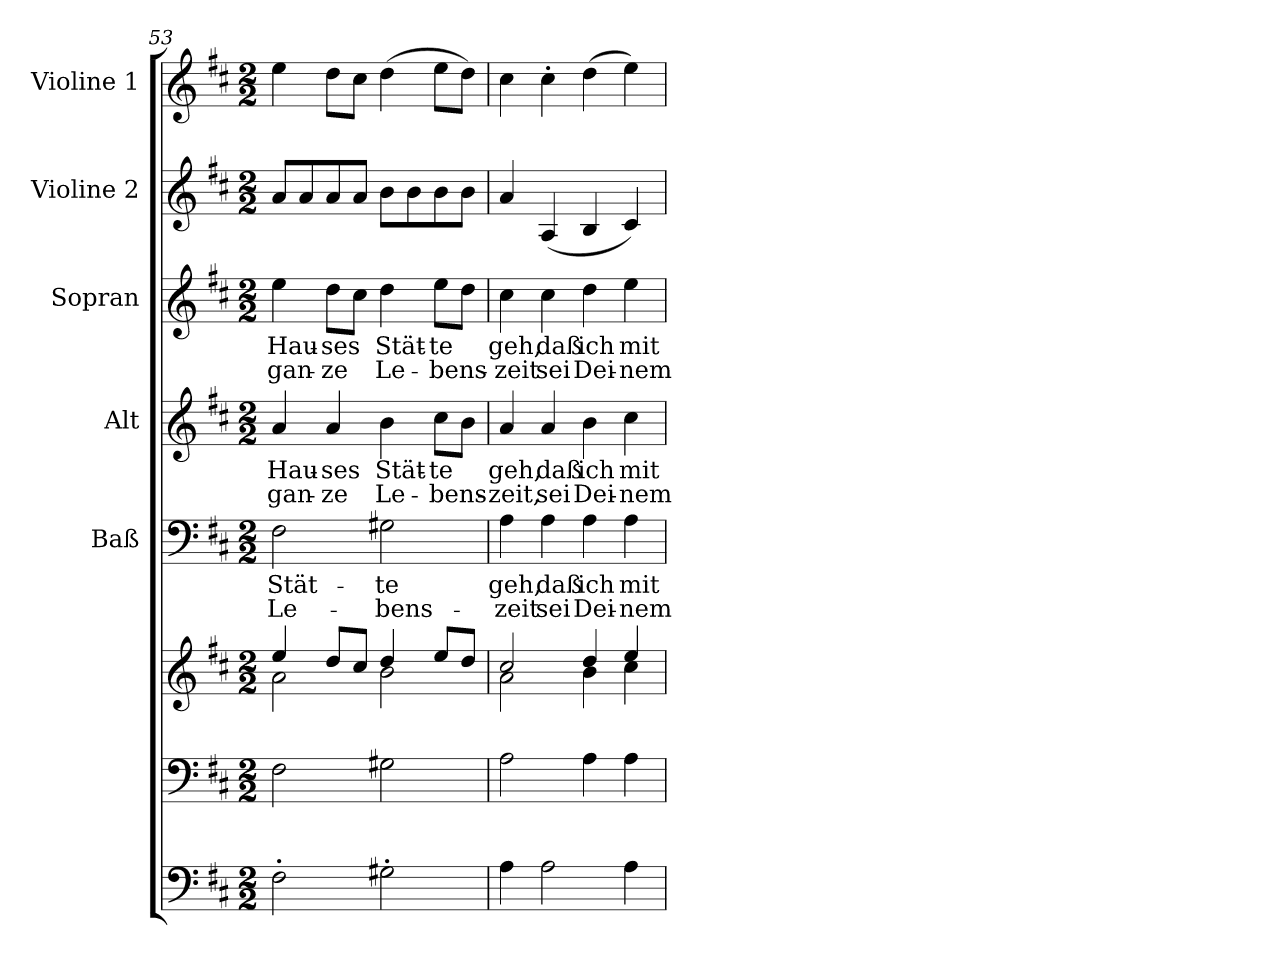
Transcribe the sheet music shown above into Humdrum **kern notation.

**kern	**kern	**kern	**kern	**text	**text	**kern	**text	**text	**kern	**text	**text	**kern	**kern
*part7	*part6	*part6	*part5	*part5	*part5	*part4	*part4	*part4	*part3	*part3	*part3	*part2	*part1
*staff8	*staff7	*staff6	*staff5	*staff5	*staff5	*staff4	*staff4	*staff4	*staff3	*staff3	*staff3	*staff2	*staff1
*	*	*	*I"Baß	*	*	*I"Alt	*	*	*I"Sopran	*	*	*I"Violine 2	*I"Violine 1
*	*	*	*	*	*	*	*	*	*	*	*	*I'Vln	*I'Vln
*clefF4	*clefF4	*clefG2	*clefF4	*	*	*clefG2	*	*	*clefG2	*	*	*clefG2	*clefG2
*ITrd7c12	*	*	*	*	*	*	*	*	*	*	*	*	*
*k[f#c#]	*k[f#c#]	*k[f#c#]	*k[f#c#]	*	*	*k[f#c#]	*	*	*k[f#c#]	*	*	*k[f#c#]	*k[f#c#]
*D:	*D:	*D:	*D:	*	*	*D:	*	*	*D:	*	*	*D:	*D:
*M2/2	*M2/2	*M2/2	*M2/2	*	*	*M2/2	*	*	*M2/2	*	*	*M2/2	*M2/2
=53	=53	=53	=53	=53	=53	=53	=53	=53	=53	=53	=53	=53	=53
*	*	*^	*	*	*	*	*	*	*	*	*	*	*
!	!	!	!	!	!LO:LY:b	!LO:LY:b	!	!LO:LY:b	!LO:LY:b	!	!LO:LY:b	!LO:LY:b	!	!
2FF#'>\	2F#\	4ee/	2a\	2F#\	Stät-	Le-	4a/	Hau-	gan-	4ee\	Hau-	gan-	8a/L	4ee\
.	.	.	.	.	.	.	.	.	.	.	.	.	8a/	.
!	!	!	!	!	!	!	!	!LO:LY:b	!LO:LY:b	!	!LO:LY:b	!LO:LY:b	!	!
.	.	8dd/L	.	.	.	.	4a/	-ses	-ze	8dd\L	-ses	-ze	8a/	8dd\L
.	.	8cc#/J	.	.	.	.	.	.	.	8cc#\J	.	.	8a/J	8cc#\J
!	!	!	!	!	!LO:LY:b	!LO:LY:b	!	!LO:LY:b	!LO:LY:b	!	!LO:LY:b	!LO:LY:b	!	!
2GG#X'>\	2G#X\	4dd/	2b\	2G#X\	-te	-bens-	4b\	Stät-	Le-	4dd\	Stät-	Le-	8b\L	(>4dd\
.	.	.	.	.	.	.	.	.	.	.	.	.	8b\	.
!	!	!	!	!	!	!	!	!LO:LY:b	!LO:LY:b	!	!LO:LY:b	!LO:LY:b	!	!
.	.	8ee/L	.	.	.	.	8cc#\L	-te	-bens-	8ee\L	-te	-bens-	8b\	8ee\L
.	.	8dd/J	.	.	.	.	8b\J	.	.	8dd\J	.	.	8b\J	8dd\J)
=54	=54	=54	=54	=54	=54	=54	=54	=54	=54	=54	=54	=54	=54	=54
!	!	!	!	!	!LO:LY:b	!LO:LY:b	!	!LO:LY:b	!LO:LY:b	!	!LO:LY:b	!LO:LY:b	!	!
4AA\	2A\	2cc#/	2a\	4A\	geh,	-zeit	4a/	geh,	-zeit,	4cc#\	geh,	-zeit	4a/	4cc#\
!	!	!	!	!	!LO:LY:b	!LO:LY:b	!	!LO:LY:b	!LO:LY:b	!	!LO:LY:b	!LO:LY:b	!	!
2AA\	.	.	.	4A\	daß	sei	4a/	daß	sei	4cc#\	daß	sei	(<4A/	4cc#'>\
!	!	!	!	!	!LO:LY:b	!LO:LY:b	!	!LO:LY:b	!LO:LY:b	!	!LO:LY:b	!LO:LY:b	!	!
.	4A\	4dd/	4b\	4A\	ich	Dei-	4b\	ich	Dei-	4dd\	ich	Dei-	4B/	(>4dd\
!	!	!	!	!	!LO:LY:b	!LO:LY:b	!	!LO:LY:b	!LO:LY:b	!	!LO:LY:b	!LO:LY:b	!	!
4AA\	4A\	4ee/	4cc#\	4A\	mit	-nem	4cc#\	mit	-nem	4ee\	mit	-nem	4c#/)	4ee\)
*	*	*v	*v	*	*	*	*	*	*	*	*	*	*	*
=	=	=	=	=	=	=	=	=	=	=	=	=	=
*-	*-	*-	*-	*-	*-	*-	*-	*-	*-	*-	*-	*-	*-
